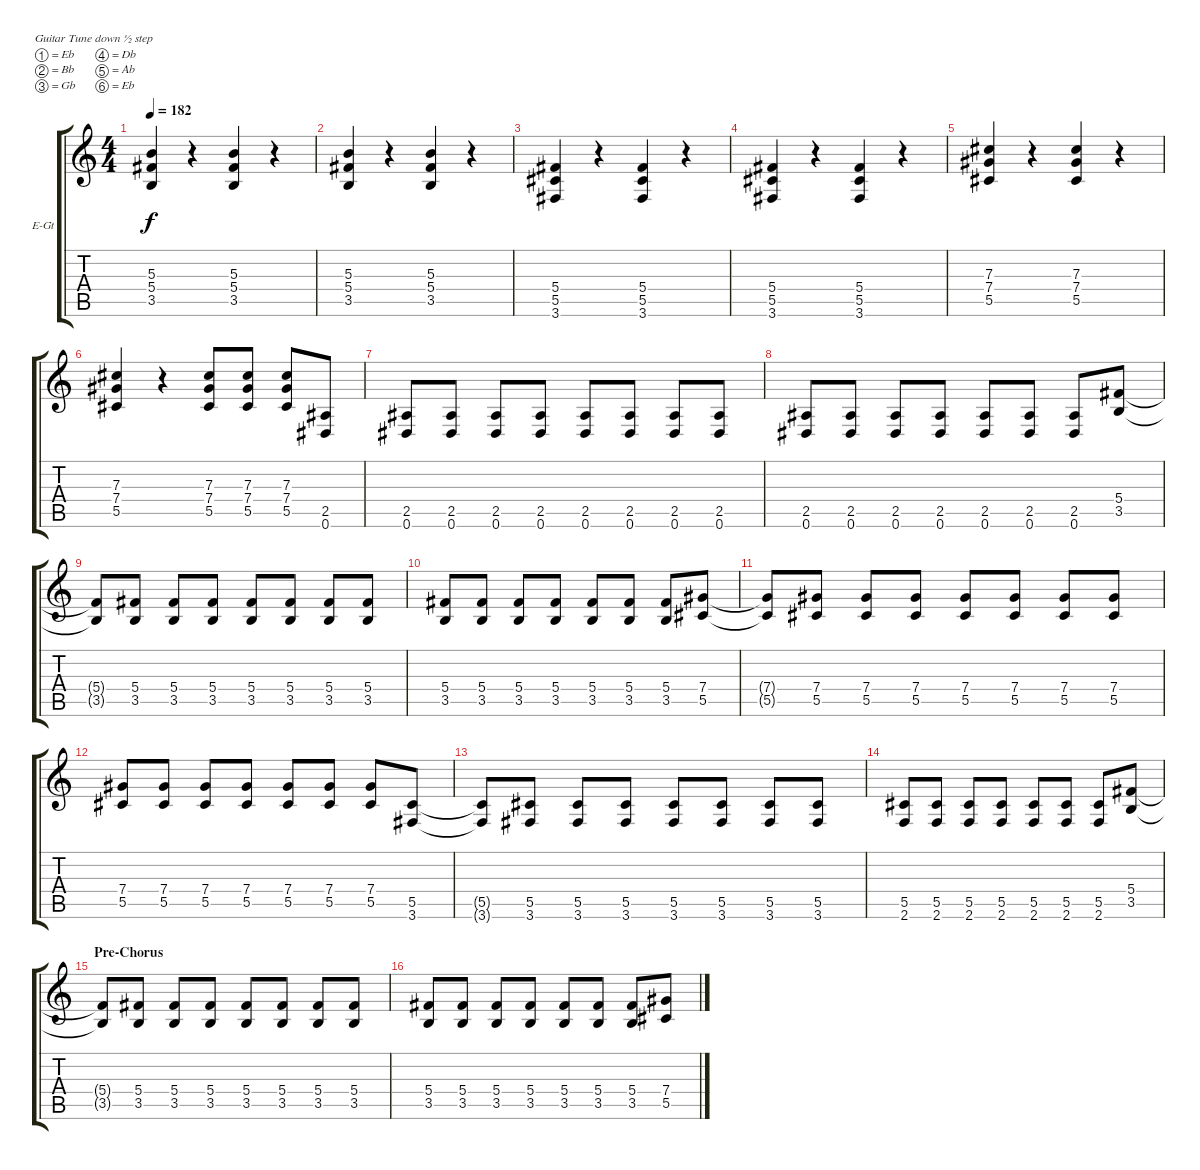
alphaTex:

\defaultSystemsLayout 4
\bracketExtendMode groupsimilarinstruments
\firstSystemTrackNameOrientation horizontal
\otherSystemsTrackNameOrientation horizontal
\track ("Electric Guitar" "E-Gt") {instrument distortionguitar}
\staff {score tabs}
\tuning (Eb4 Bb3 Gb3 Db3 Ab2 Eb2)
\ts (4 4)
\tempo 182
\clef g2
\ks c
(5.3 5.4 3.5).4{dy f} r.4 (5.4 5.3 3.5).4 r.4 |
(5.3 5.4 3.5).4 r.4 (5.4 5.3 3.5).4 r.4 |
(5.4 5.5 3.6).4 r.4 (5.5 5.4 3.6).4 r.4 |
(5.4 5.5 3.6).4 r.4 (5.5 5.4 3.6).4 r.4 |
(7.4 7.3 5.5).4 r.4 (7.3 7.4 5.5).4 r.4 |
(7.4 7.3 5.5).4 r.4 (5.5 7.3 7.4).8 (5.5 7.4 7.3).8 (5.5 7.4 7.3).8 (2.5 0.6).8 |
(2.5 0.6).8 (2.5 0.6).8 (2.5 0.6).8 (2.5 0.6).8 (2.5 0.6).8 (2.5 0.6).8 (2.5 0.6).8 (2.5 0.6).8 |
(2.5 0.6).8 (2.5 0.6).8 (2.5 0.6).8 (2.5 0.6).8 (2.5 0.6).8 (2.5 0.6).8 (2.5 0.6).8 (5.4 3.5).8 |
(3.5{t} 5.4{t}).8 (5.4 3.5).8 (5.4 3.5).8 (5.4 3.5).8 (5.4 3.5).8 (5.4 3.5).8 (5.4 3.5).8 (5.4 3.5).8 |
(5.4 3.5).8 (5.4 3.5).8 (5.4 3.5).8 (5.4 3.5).8 (5.4 3.5).8 (5.4 3.5).8 (5.4 3.5).8 (7.4 5.5).8 |
(7.4{t} 5.5{t}).8 (7.4 5.5).8 (7.4 5.5).8 (7.4 5.5).8 (7.4 5.5).8 (7.4 5.5).8 (7.4 5.5).8 (7.4 5.5).8 |
(7.4 5.5).8 (7.4 5.5).8 (7.4 5.5).8 (7.4 5.5).8 (7.4 5.5).8 (7.4 5.5).8 (7.4 5.5).8 (5.5 3.6).8 |
(5.5{t} 3.6{t}).8 (5.5 3.6).8 (5.5 3.6).8 (5.5 3.6).8 (5.5 3.6).8 (5.5 3.6).8 (5.5 3.6).8 (5.5 3.6).8 |
(5.5 2.6).8 (5.5 2.6).8 (5.5 2.6).8 (5.5 2.6).8 (5.5 2.6).8 (5.5 2.6).8 (5.5 2.6).8 (3.5 5.4).8 |
\section ("" "Pre-Chorus")
(5.4{t} 3.5{t}).8 (3.5 5.4).8 (3.5 5.4).8 (3.5 5.4).8 (3.5 5.4).8 (3.5 5.4).8 (3.5 5.4).8 (3.5 5.4).8 |
(5.4 3.5).8 (5.4 3.5).8 (5.4 3.5).8 (5.4 3.5).8 (5.4 3.5).8 (5.4 3.5).8 (5.4 3.5).8 (7.4 5.5).8
